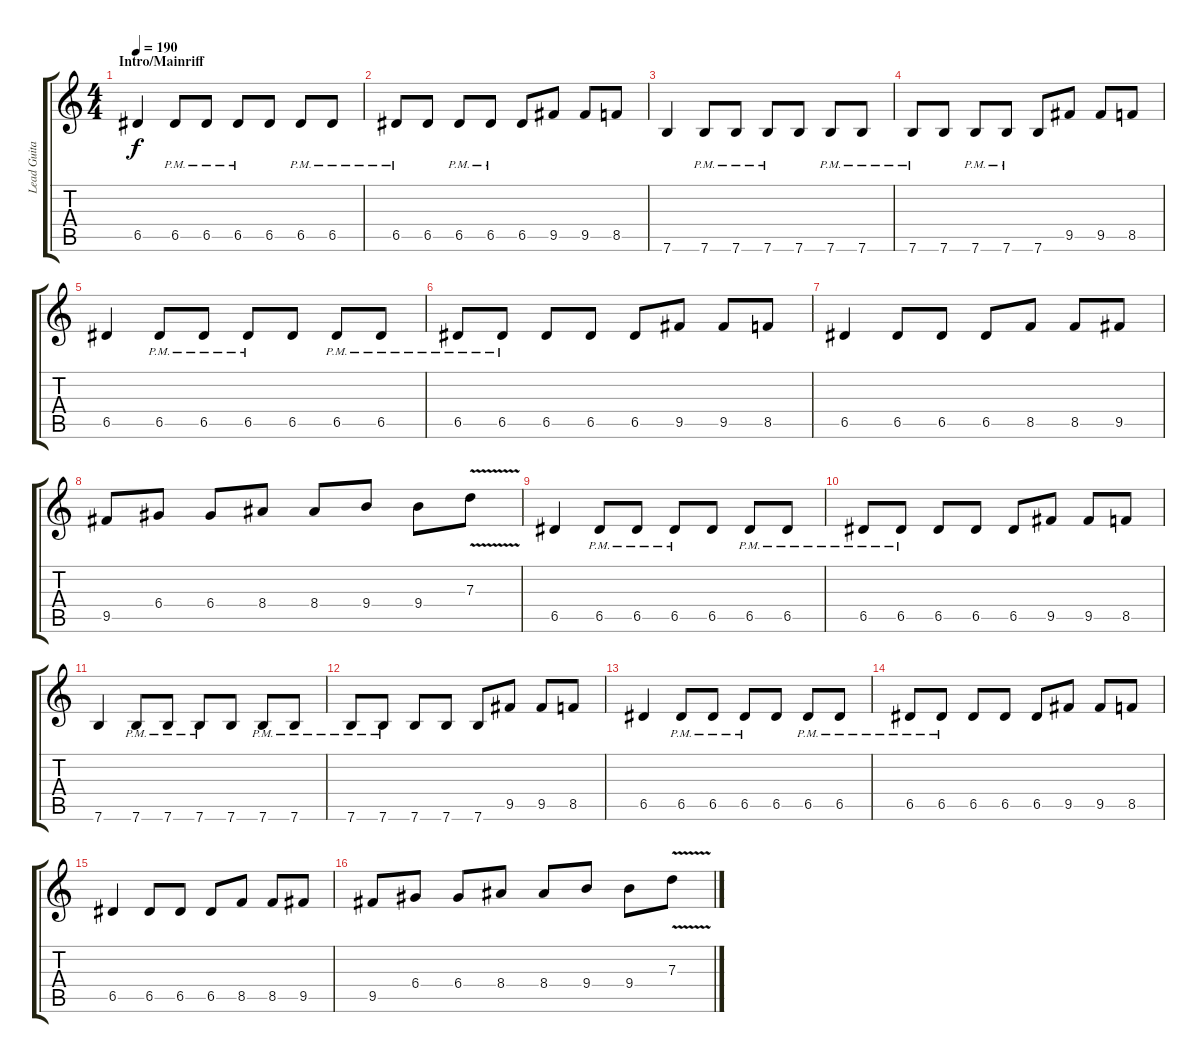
\track ("Lead Guitar / Wowa" "Lead Guita") {instrument overdrivenguitar}
\staff {score tabs}
\tuning (E4 B3 G3 D3 A2 E2) {hide}
\ts (4 4)
\section ("" "Intro/Mainriff")
\tempo 190
\clef g2
\ks c
6.5.4{dy f instrument overdrivenguitar} 6.5{pm}.8 6.5{pm}.8 6.5{pm}.8 6.5.8 6.5{pm}.8 6.5{pm}.8 |
6.5{pm}.8 6.5.8 6.5{pm}.8 6.5{pm}.8 6.5.8 9.5.8 9.5.8 8.5.8 |
7.6.4 7.6{pm}.8 7.6{pm}.8 7.6{pm}.8 7.6.8 7.6{pm}.8 7.6{pm}.8 |
7.6{pm}.8 7.6.8 7.6{pm}.8 7.6{pm}.8 7.6.8 9.5.8 9.5.8 8.5.8 |
6.5.4 6.5{pm}.8 6.5{pm}.8 6.5{pm}.8 6.5.8 6.5{pm}.8 6.5{pm}.8 |
6.5{pm}.8 6.5{pm}.8 6.5.8 6.5.8 6.5.8 9.5.8 9.5.8 8.5.8 |
6.5.4 6.5.8 6.5.8 6.5.8 8.5.8 8.5.8 9.5.8 |
9.5.8 6.4.8 6.4.8 8.4.8 8.4.8 9.4.8 9.4.8 7.3{v}.8 |
6.5.4 6.5{pm}.8 6.5{pm}.8 6.5{pm}.8 6.5.8 6.5{pm}.8 6.5{pm}.8 |
6.5{pm}.8 6.5{pm}.8 6.5.8 6.5.8 6.5.8 9.5.8 9.5.8 8.5.8 |
7.6.4 7.6{pm}.8 7.6{pm}.8 7.6{pm}.8 7.6.8 7.6{pm}.8 7.6{pm}.8 |
7.6{pm}.8 7.6{pm}.8 7.6.8 7.6.8 7.6.8 9.5.8 9.5.8 8.5.8 |
6.5.4 6.5{pm}.8 6.5{pm}.8 6.5{pm}.8 6.5.8 6.5{pm}.8 6.5{pm}.8 |
6.5{pm}.8 6.5{pm}.8 6.5.8 6.5.8 6.5.8 9.5.8 9.5.8 8.5.8 |
6.5.4 6.5.8 6.5.8 6.5.8 8.5.8 8.5.8 9.5.8 |
9.5.8 6.4.8 6.4.8 8.4.8 8.4.8 9.4.8 9.4.8 7.3{v}.8
